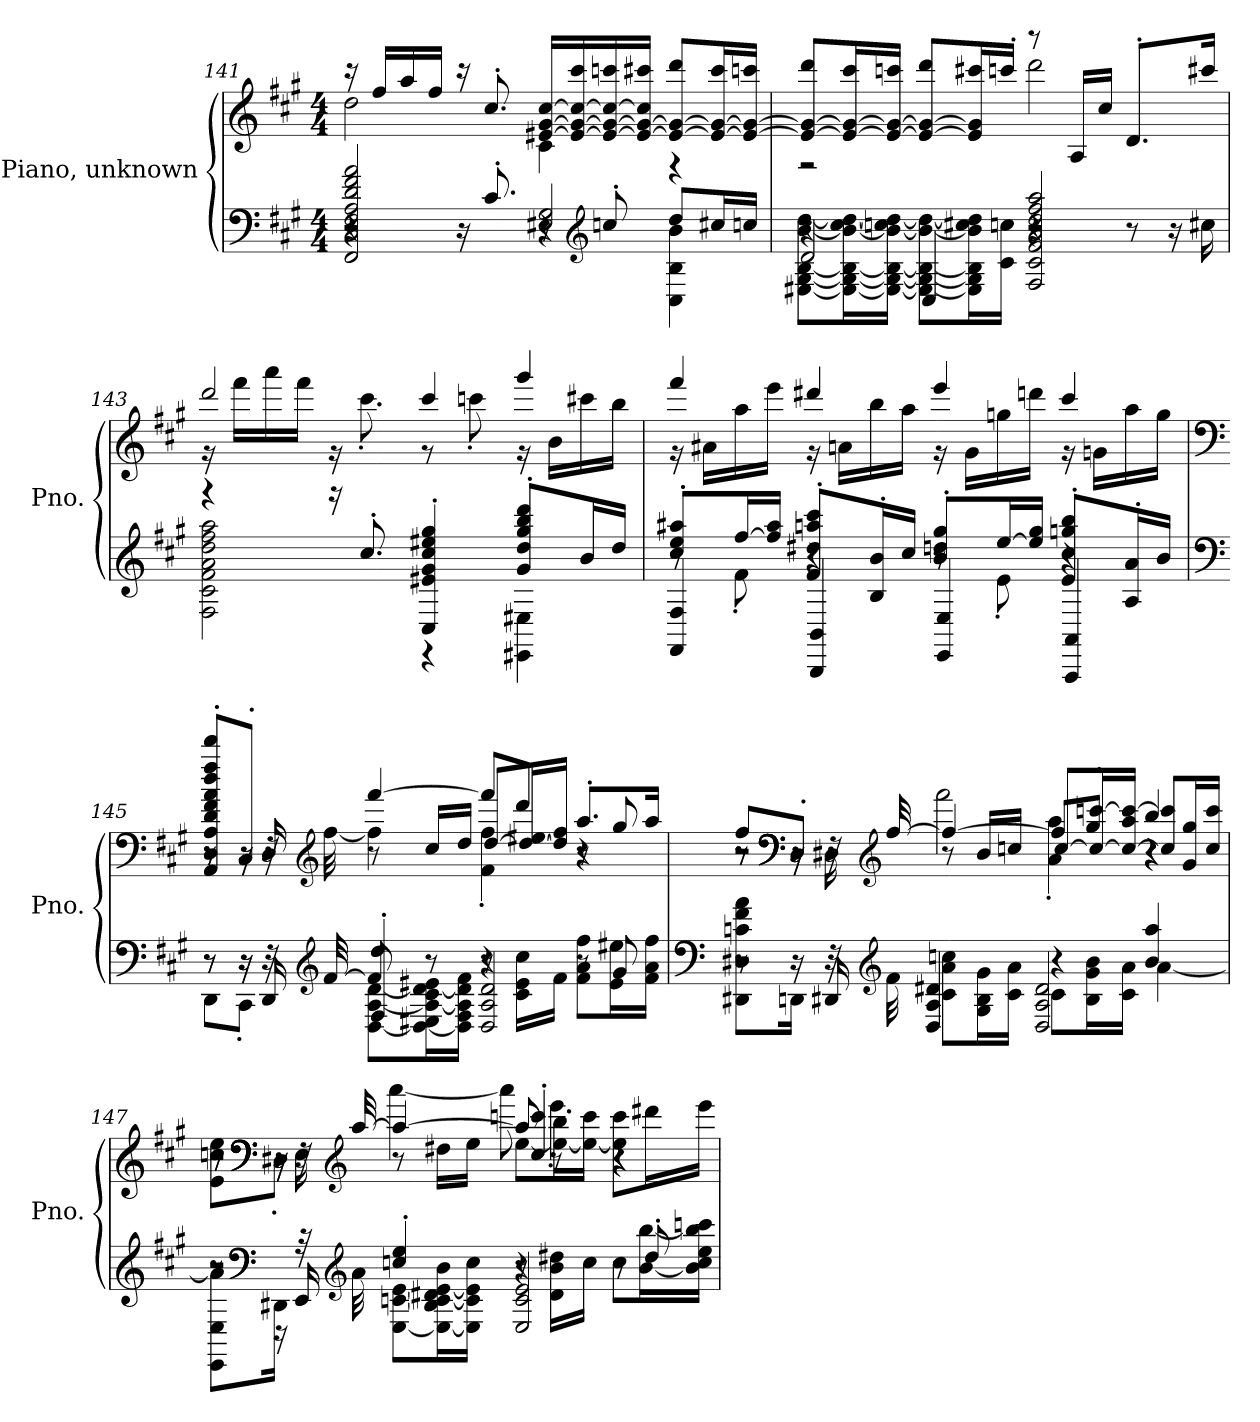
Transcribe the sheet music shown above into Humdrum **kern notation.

**kern	**kern
*part1	*part1
*staff2	*staff1
*I"Piano, unknown	*
*I'Pno.	*
*clefF4	*clefG2
*k[f#c#g#]	*k[f#c#g#]
*M4/4	*M4/4
=141	=141
*^	*^
*	*^	*	*
4r	2r	2FF#/ 2C#/ 2F#/ 2A/ 2d/ 2f#/ 2a/	16r	2dd\
.	.	.	16ff#/LL	.
.	.	.	16aa/	.
.	.	.	16ff#/JJ	.
16r	.	.	16r	.
8.c#'/	.	.	8.cc#'/	.
8r	4r	2E#X/ 2G#/	[16e#X/ [16g#/ [16cc#/LL	4c#\
.	.	.	16e#/_ 16g#/_ 16cc#/_ 16ccc#/	.
*clefG2	*	*	*	*
8ccn'/	.	.	16e#/_ 16g#/_ 16cc#/_ 16cccn/	.
.	.	.	16e#/_ 16g#/_ 16cc#/] 16ccc#X/JJ	.
8dd/L	4C#\ 4B\ 4b\	.	8e#/_ 8g#/_ 8ddd/L	4r
16cc#X/L	.	.	16e#/_ 16g#/_ 16ccc#/L	.
16ccn/JJ	.	.	16e#/_ 16g#/_ 16cccn/JJ	.
!!LO:LB:g=z	!!
=142	=142	=142	=142	=142
2d/	[8E#X\ [8G#\ [8B\ [8b\ [8dd\L	4r	8e#/_ 8g#/_ 8ddd/L	2r
.	16E#\_ 16G#\_ 16B\_ 16b\_ 16cc#\ 16dd\_L	.	16e#/_ 16g#/_ 16ccc#/L	.
.	16E#\_ 16G#\_ 16B\_ 16b\_ 16ccn\ 16dd\_JJ	.	16e#/_ 16g#/_ 16cccn/JJ	.
.	8E#\_ 8G#\_ 8B\_ 8b\_ 8dd\_L	4C#/	8e#/_ 8g#/_ 8ddd/L	.
.	16E#\] 16G#\] 16B\] 16b\] 16cc#X\ 16dd\]L	.	16e#/] 16g#/] 16ccc#X/L	.
.	16c#\ 16ccn\JJ	.	16cccn'/JJ	.
2F#/ 2c#/ 2f#/ 2a/ 2dd/ 2ff#/ 2aa/	4r	2r	8r	2ddd\
.	.	.	16A/LL	.
.	.	.	16cc#/JJ	.
.	8r	.	8.d'/L	.
.	16r	.	.	.
.	16cc#X\	.	16ccc#X/Jk	.
*	*v	*v	*	*
=143	=143	=143	=143
4r	2F#\ 2c#\ 2f#\ 2a\ 2dd\ 2ff#\ 2aa\	2ddd/	16r
.	.	.	16fff#\LL
.	.	.	16aaa\
.	.	.	16fff#\JJ
16r	.	.	16r
8.cc#'/	.	.	8.ccc#'\
4C#/' 4e#X/' 4g#/' 4cc#/' 4ee#X/' 4gg#/'	4r	4ccc#/	8r
.	.	.	8cccn'\
8g#/' 8dd/' 8gg#/' 8bb/' 8ddd/'L	4EE#X\ 4E#X\	4ggg#/	16r
.	.	.	16b\LL
16b/L	.	.	16ccc#X\
16dd/JJ	.	.	16bb\JJ
!!LO:LB:g=z	!!
=144	=144	=144	=144
*	*^	*	*
8cc#/' 8ee/' 8aa#X/'L	8r	4FF#/ 4F#/	4fff#/	16r
.	.	.	.	16a#X\LL
[16ff#/L	8f#'\	.	.	16aa\
16ff#/] 16aa#/JJ	.	.	.	16eee\JJ
8f#/' 8dd#X/' 8aan/' 8ccc#/'L	4r	4BBB/ 4BB/	4ddd#X/	16r
.	.	.	.	16an\LL
16B/' 16b/'L	.	.	.	16bb\
16cc#/JJ	.	.	.	16aa\JJ
8b/' 8ddn/' 8gg#/'L	8r	4EE/ 4E/	4eee/	16r
.	.	.	.	16g#\LL
[16ee/L	8e'\	.	.	16ggn\
16ee/] 16gg#/JJ	.	.	.	16dddn\JJ
8e/' 8cc#/' 8ggn/' 8bb/'L	4r	4AAA/ 4AA/	4ccc#/	16r
.	.	.	.	16gn\LL
16A/' 16a/'L	.	.	.	16aa\
16b/JJ	.	.	.	16gg\JJ
*	*	*	*v	*v
!!LO:LB:g=z
=145	=145	=145	=145
*clefF4	*	*	*clefF4
*	*	*	*^
*	*	*	*	*^
8r	8DD\L	8r	8r	8r	8AA/' 8D/' 8A/' 8d/' 8f#/' 8a/' 8dd/' 8ff#/' 8ddd/'L
16r	8CC#'\J	16r	16r	16r	8C#'/J
32r	.	16DD/	16D/	32r	.
*clefG2	*	*	*clefG2	*	*
[32f#/	.	.	.	[32ff#\	.
8f#/]	[8D\ [8A\ [8d\L	4F#/' 4dd/'	[4fff#/	4ff#\]	8r
8r	16D\_ 16E#X\ 16A\_ 16c#\ 16d\_ 16e#X\L	.	.	.	16cc#/LL
.	16D\] 16F#\ 16A\] 16d\] 16f#\JJ	.	.	.	16dd/JJ
4r	8r	2D/ 2A/ 2d/	8fff#/L]	4f#\' 4ff#\'	[8dd/L
.	16c#\ 16e#\ 16cc#\LL	.	8ddd/J	.	16dd/_ 16ee#X/L
.	16f#\JJ	.	.	.	16dd/] 16ff#/JJ
8r	8f#\ 8a\ 8ff#\L	.	8r	4r	8.aa'/L
8g#/	16e#\ 16ee#X\L	.	8gg#/	.	.
.	16f#\ 16a\ 16ff#\JJ	.	.	.	16aa/Jk
*	*	*	*v	*v	*v
!!LO:PB:g=z
=146	=146	=146	=146
*clefF4	*	*	*
*	*	*	*^
*	*	*	*	*^
*	*	*	*	*	*^
2r	8DD#X\ 8D#X\ 8cn\ 8f#\ 8a\L	8r	8r	2r	8ff#/L	8r
*	*	*	*clefF4	*	*	*
.	16DDn\Jk	16r	16r	.	8D'/J	16r
.	32r	16DD#X/	32r	.	.	16D#X\
*clefG2	*	*	*clefG2	*	*	*
.	32f#\	.	[32ff#/	.	.	.
.	8c\ 8a\ 8ccn\L	4D#/ 4A/ 4d#X/	4ff#/_	.	8r	2fff#\
.	16G#\ 16B\ 16g#\L	.	.	.	16b/LL	.
.	16c\ 16a\JJ	.	.	.	16ccn/JJ	.
4r	8c\L	2D#/ 2A/ 2d#/	8ff#/L]	4a\' 4aa\'	[8cc/L	.
.	16B\ 16g#\ 16b\L	.	8gg#'/J	.	16cc/_ [16cccn/L	.
.	16c\ 16a\JJ	.	.	.	16cc/_ 16aa/ 16ccc/_JJ	.
4b/ 4aa/	[4a\	.	4bb/	4r	8cc/] 8ccc/]L	4r
.	.	.	.	.	16g#/ 16gg#/L	.
.	.	.	.	.	16cc/ 16ccc/JJ	.
!!LO:LB:g=z	!!	!!	!!
=147	=147	=147	=147	=147	=147	=147
2r	8EE\ 8E\ 8a\]L	8r	8r	8r	2r	8e\ 8ccn\ 8ee\L
*clefF4	*	*	*clefF4	*	*	*
.	16DD#X\Jk	16r	16r	16r	.	8D#X'\J
.	32r	16EE/	32r	16E\	.	.
*clefG2	*	*	*clefG2	*	*	*
.	32a\	.	[32aa/	.	.	.
.	[8E\ [8cn\ [8e\L	4ccn/' 4ee/'	4aa/_	[4aaa\	.	8r
.	16E\_ 16B\ 16c\_ 16d#X\ 16e\_ 16b\L	.	.	.	.	16dd#X\LL
.	16E\] 16c\] 16e\] 16cc\JJ	.	.	.	.	16ee\JJ
4r	8r	2E/ 2c/ 2e/	8aa/]	8aaa\]	4cc/' 4cccn/'	[8ee\L
.	16d#\ 16b\ 16dd#X\LL	.	8r	4.eee'\	.	16ee\_ 16bb\L
.	16cc\JJ	.	.	.	.	16ee\_ 16ccc\JJ
8r	8cc\L	.	4r	.	4r	8ee\] 8ccc\L
8dd#'/	[16b\ [16bb\L	.	.	.	.	16ddd#X\L
.	16b\] 16cc\ 16ee\ 16bb\] 16cccn\JJ	.	.	.	.	16eee\JJ
*v	*v	*v	*	*	*	*
*	*v	*v	*v	*v
=	=
*-	*-
